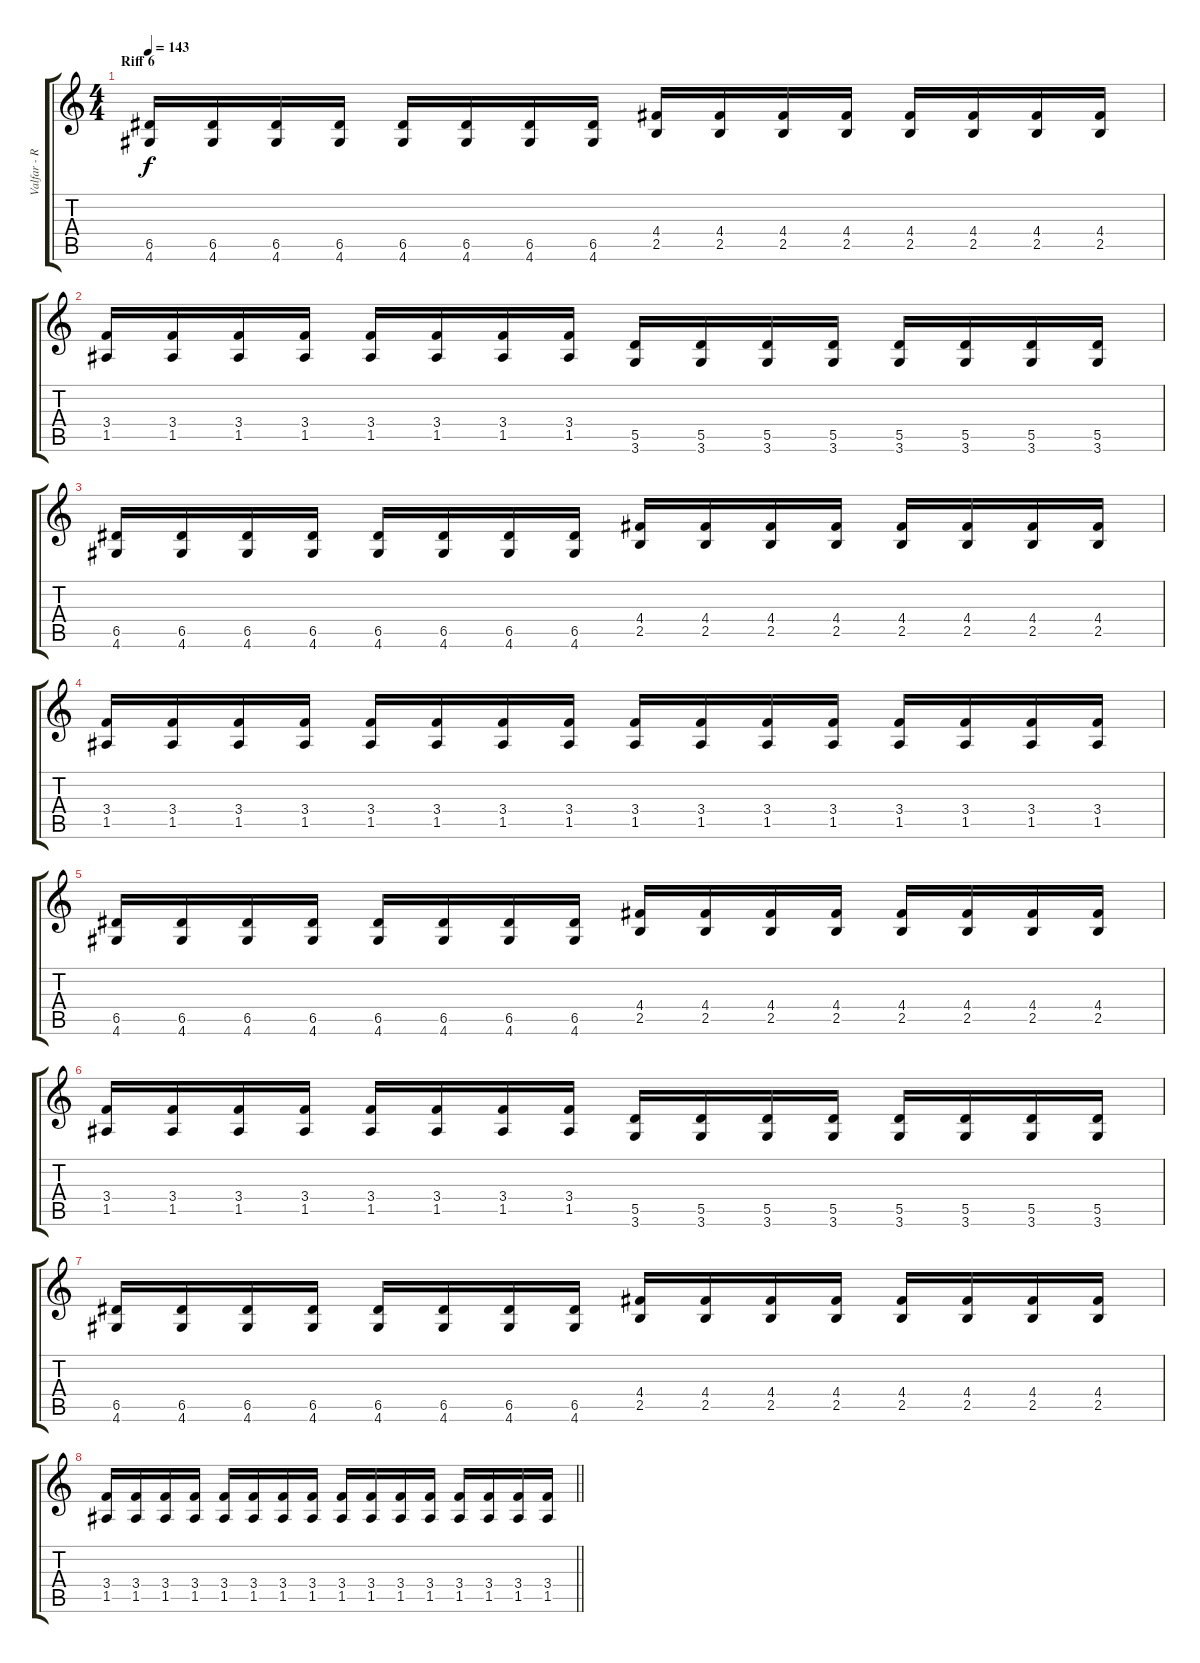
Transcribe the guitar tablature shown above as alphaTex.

\track ("Valfar - Rhythm" "Valfar - R") {instrument distortionguitar}
\staff {score tabs}
\tuning (E4 B3 G3 D3 A2 E2) {hide}
\ts (4 4)
\section ("" "Riff 6")
\tempo 143
\clef g2
\ks c
(6.5 4.6).16{dy f} (6.5 4.6).16 (6.5 4.6).16 (6.5 4.6).16 (6.5 4.6).16 (6.5 4.6).16 (6.5 4.6).16 (6.5 4.6).16 (4.4 2.5).16 (4.4 2.5).16 (4.4 2.5).16 (4.4 2.5).16 (4.4 2.5).16 (4.4 2.5).16 (4.4 2.5).16 (4.4 2.5).16 |
(3.4 1.5).16 (3.4 1.5).16 (3.4 1.5).16 (3.4 1.5).16 (3.4 1.5).16 (3.4 1.5).16 (3.4 1.5).16 (3.4 1.5).16 (5.5 3.6).16 (5.5 3.6).16 (5.5 3.6).16 (5.5 3.6).16 (5.5 3.6).16 (5.5 3.6).16 (5.5 3.6).16 (5.5 3.6).16 |
(6.5 4.6).16 (6.5 4.6).16 (6.5 4.6).16 (6.5 4.6).16 (6.5 4.6).16 (6.5 4.6).16 (6.5 4.6).16 (6.5 4.6).16 (4.4 2.5).16 (4.4 2.5).16 (4.4 2.5).16 (4.4 2.5).16 (4.4 2.5).16 (4.4 2.5).16 (4.4 2.5).16 (4.4 2.5).16 |
(3.4 1.5).16 (3.4 1.5).16 (3.4 1.5).16 (3.4 1.5).16 (3.4 1.5).16 (3.4 1.5).16 (3.4 1.5).16 (3.4 1.5).16 (3.4 1.5).16 (3.4 1.5).16 (3.4 1.5).16 (3.4 1.5).16 (3.4 1.5).16 (3.4 1.5).16 (3.4 1.5).16 (3.4 1.5).16 |
(6.5 4.6).16 (6.5 4.6).16 (6.5 4.6).16 (6.5 4.6).16 (6.5 4.6).16 (6.5 4.6).16 (6.5 4.6).16 (6.5 4.6).16 (4.4 2.5).16 (4.4 2.5).16 (4.4 2.5).16 (4.4 2.5).16 (4.4 2.5).16 (4.4 2.5).16 (4.4 2.5).16 (4.4 2.5).16 |
(3.4 1.5).16 (3.4 1.5).16 (3.4 1.5).16 (3.4 1.5).16 (3.4 1.5).16 (3.4 1.5).16 (3.4 1.5).16 (3.4 1.5).16 (5.5 3.6).16 (5.5 3.6).16 (5.5 3.6).16 (5.5 3.6).16 (5.5 3.6).16 (5.5 3.6).16 (5.5 3.6).16 (5.5 3.6).16 |
(6.5 4.6).16 (6.5 4.6).16 (6.5 4.6).16 (6.5 4.6).16 (6.5 4.6).16 (6.5 4.6).16 (6.5 4.6).16 (6.5 4.6).16 (4.4 2.5).16 (4.4 2.5).16 (4.4 2.5).16 (4.4 2.5).16 (4.4 2.5).16 (4.4 2.5).16 (4.4 2.5).16 (4.4 2.5).16 |
\barLineRight lightlight
(3.4 1.5).16 (3.4 1.5).16 (3.4 1.5).16 (3.4 1.5).16 (3.4 1.5).16 (3.4 1.5).16 (3.4 1.5).16 (3.4 1.5).16 (3.4 1.5).16 (3.4 1.5).16 (3.4 1.5).16 (3.4 1.5).16 (3.4 1.5).16 (3.4 1.5).16 (3.4 1.5).16 (3.4 1.5).16
